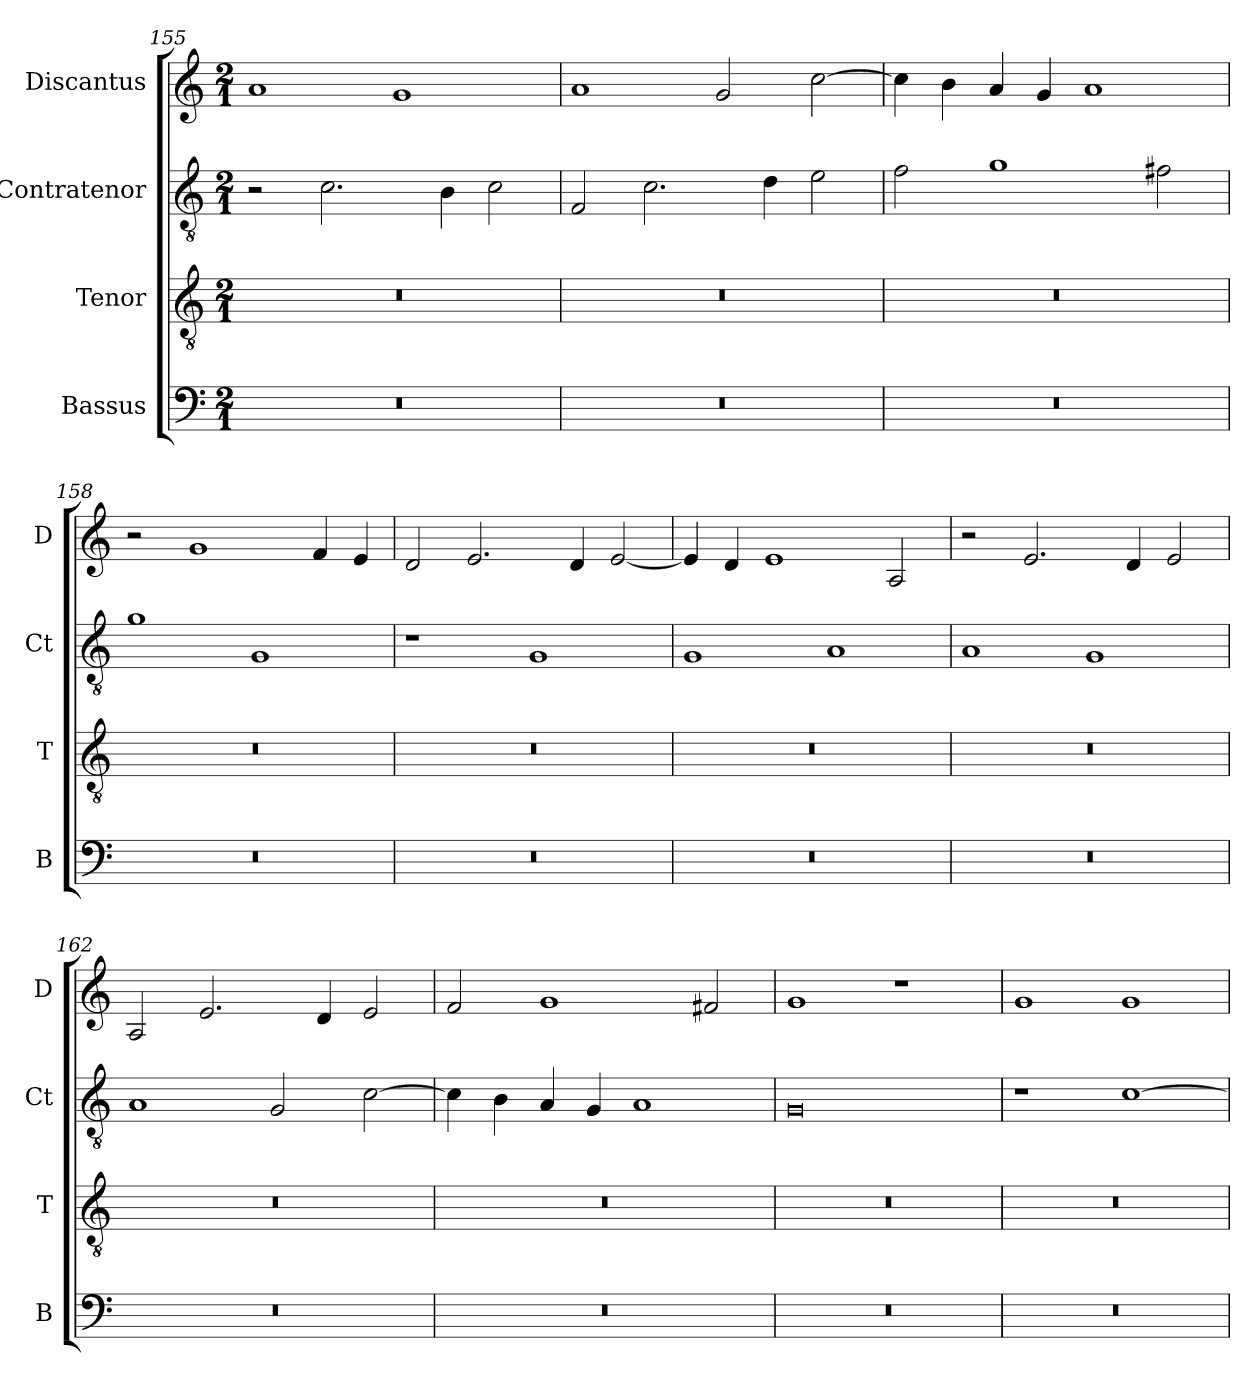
**kern	**kern	**kern	**kern
*part4	*part3	*part2	*part1
*staff4	*staff3	*staff2	*staff1
*I"Bassus	*I"Tenor	*I"Contratenor	*I"Discantus
*I'B	*I'T	*I'Ct	*I'D
*clefF4	*clefGv2	*clefGv2	*clefG2
*k[]	*k[]	*k[]	*k[]
*M2/1	*M2/1	*M2/1	*M2/1
=155	=155	=155	=155
0r	0r	2r	1a
.	.	2.c\	.
.	.	.	1g
.	.	4B\	.
.	.	2c\	.
=156	=156	=156	=156
0r	0r	2F/	1a
.	.	2.c\	.
.	.	.	2g/
.	.	4d\	.
.	.	2e\	[2cc\
=157	=157	=157	=157
0r	0r	2f\	4cc\]
.	.	.	4b\
.	.	1g	4a/
.	.	.	4g/
.	.	.	1a
.	.	2f#X\	.
=158	=158	=158	=158
0r	0r	1g	2r
.	.	.	1g
.	.	1G	.
.	.	.	4f/
.	.	.	4e/
=159	=159	=159	=159
0r	0r	1r	2d/
.	.	.	2.e/
.	.	1G	.
.	.	.	4d/
.	.	.	[2e/
=160	=160	=160	=160
0r	0r	1G	4e/]
.	.	.	4d/
.	.	.	1e
.	.	1A	.
.	.	.	2A/
=161	=161	=161	=161
0r	0r	1A	2r
.	.	.	2.e/
.	.	1G	.
.	.	.	4d/
.	.	.	2e/
=162	=162	=162	=162
0r	0r	1A	2A/
.	.	.	2.e/
.	.	2G/	.
.	.	.	4d/
.	.	[2c\	2e/
=163	=163	=163	=163
0r	0r	4c\]	2f/
.	.	4B\	.
.	.	4A/	1g
.	.	4G/	.
.	.	1A	.
.	.	.	2f#X/
=164	=164	=164	=164
0r	0r	0G	1g
.	.	.	1r
=165	=165	=165	=165
0r	0r	1r	1g
.	.	[1c	1g
=	=	=	=
*-	*-	*-	*-
